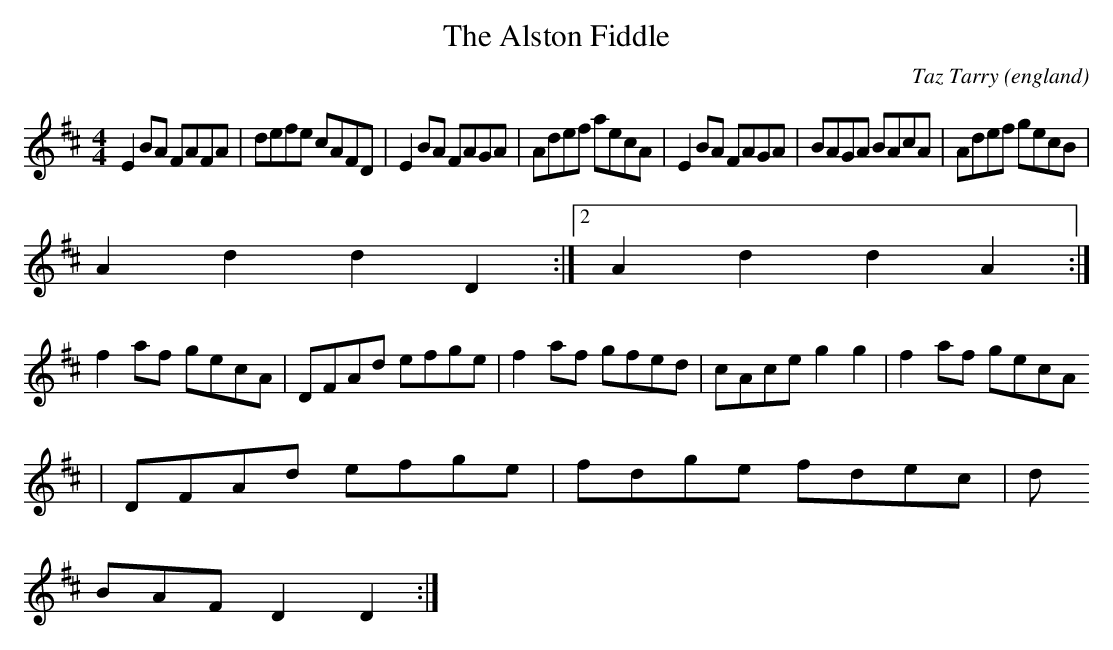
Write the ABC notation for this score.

X:1
T:The Alston Fiddle
O:england
M:4/4
L:1/8
C:Taz Tarry
K:D
E2BA FAFA|defe cAFD|E2BA FAGA|Adef aecA|E2 BA FAGA|BAGA BAcA|Adef gecB|
1A2d2d2D2:|2A2d2d2A2:|
f2af gecA|DFAd efge|f2 af gfed|cAceg2g2|f2af gecA
|DFAd efge|fdge fdec|d
BAF D2D2:|
